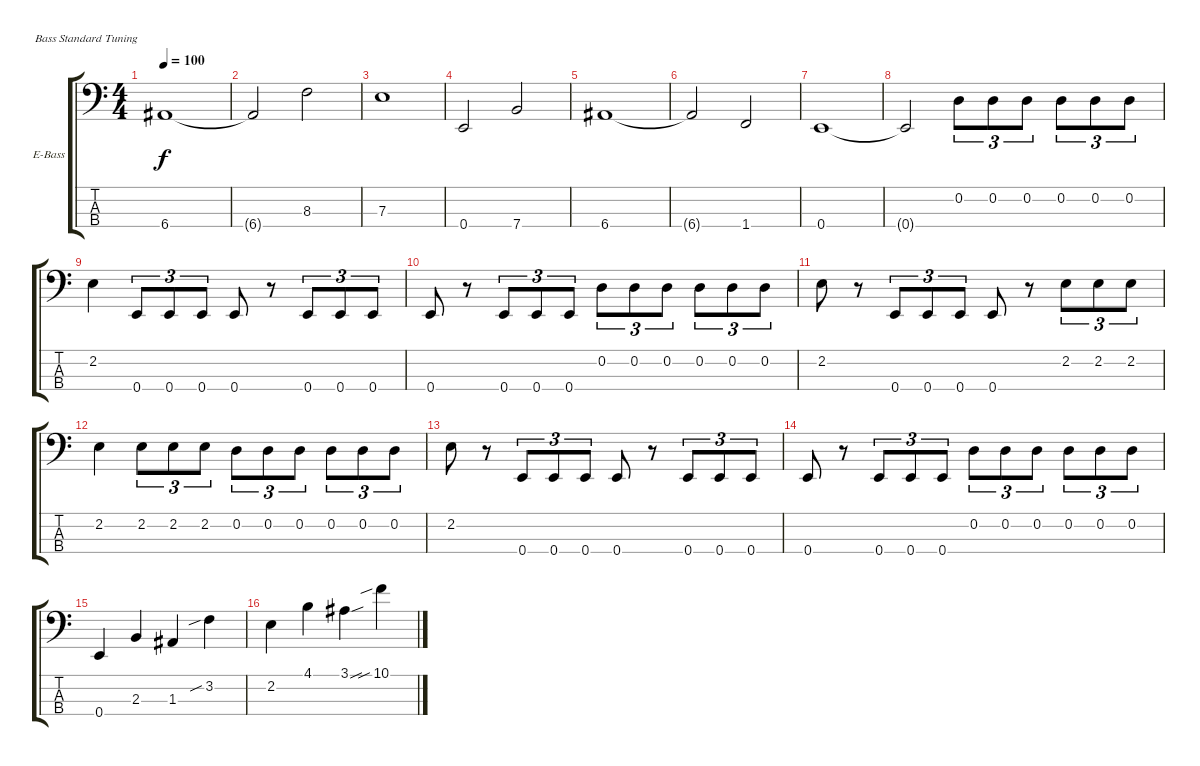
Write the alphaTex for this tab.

\bracketExtendMode groupsimilarinstruments
\firstSystemTrackNameOrientation horizontal
\otherSystemsTrackNameOrientation horizontal
\track ("Bass" "E-Bass") {instrument electricbassfinger}
\staff {score tabs}
\tuning (G2 D2 A1 E1)
\ts (4 4)
\tempo 100
\clef f4
\ks c
6.4.1{dy f} |
6.4{t}.2 8.3.2 |
7.3.1 |
0.4.2 7.4.2 |
6.4.1 |
6.4{t}.2 1.4.2 |
0.4.1 |
0.4{t}.2 0.2.8{tu (3 2)} 0.2.8{tu (3 2)} 0.2.8{tu (3 2)} 0.2.8{tu (3 2)} 0.2.8{tu (3 2)} 0.2.8{tu (3 2)} |
2.2.4 0.4.8{tu (3 2)} 0.4.8{tu (3 2)} 0.4.8{tu (3 2)} 0.4.8 r.8 0.4.8{tu (3 2)} 0.4.8{tu (3 2)} 0.4.8{tu (3 2)} |
0.4.8 r.8 0.4.8{tu (3 2)} 0.4.8{tu (3 2)} 0.4.8{tu (3 2)} 0.2.8{tu (3 2)} 0.2.8{tu (3 2)} 0.2.8{tu (3 2)} 0.2.8{tu (3 2)} 0.2.8{tu (3 2)} 0.2.8{tu (3 2)} |
2.2.8 r.8 0.4.8{tu (3 2)} 0.4.8{tu (3 2)} 0.4.8{tu (3 2)} 0.4.8 r.8 2.2.8{tu (3 2)} 2.2.8{tu (3 2)} 2.2.8{tu (3 2)} |
2.2.4 2.2.8{tu (3 2)} 2.2.8{tu (3 2)} 2.2.8{tu (3 2)} 0.2.8{tu (3 2)} 0.2.8{tu (3 2)} 0.2.8{tu (3 2)} 0.2.8{tu (3 2)} 0.2.8{tu (3 2)} 0.2.8{tu (3 2)} |
2.2.8 r.8 0.4.8{tu (3 2)} 0.4.8{tu (3 2)} 0.4.8{tu (3 2)} 0.4.8 r.8 0.4.8{tu (3 2)} 0.4.8{tu (3 2)} 0.4.8{tu (3 2)} |
0.4.8 r.8 0.4.8{tu (3 2)} 0.4.8{tu (3 2)} 0.4.8{tu (3 2)} 0.2.8{tu (3 2)} 0.2.8{tu (3 2)} 0.2.8{tu (3 2)} 0.2.8{tu (3 2)} 0.2.8{tu (3 2)} 0.2.8{tu (3 2)} |
0.4.4 2.3.4 1.3.4 3.2{sib}.4 |
2.2.4 4.1.4 3.1{sou}.4 10.1{sib}.4
